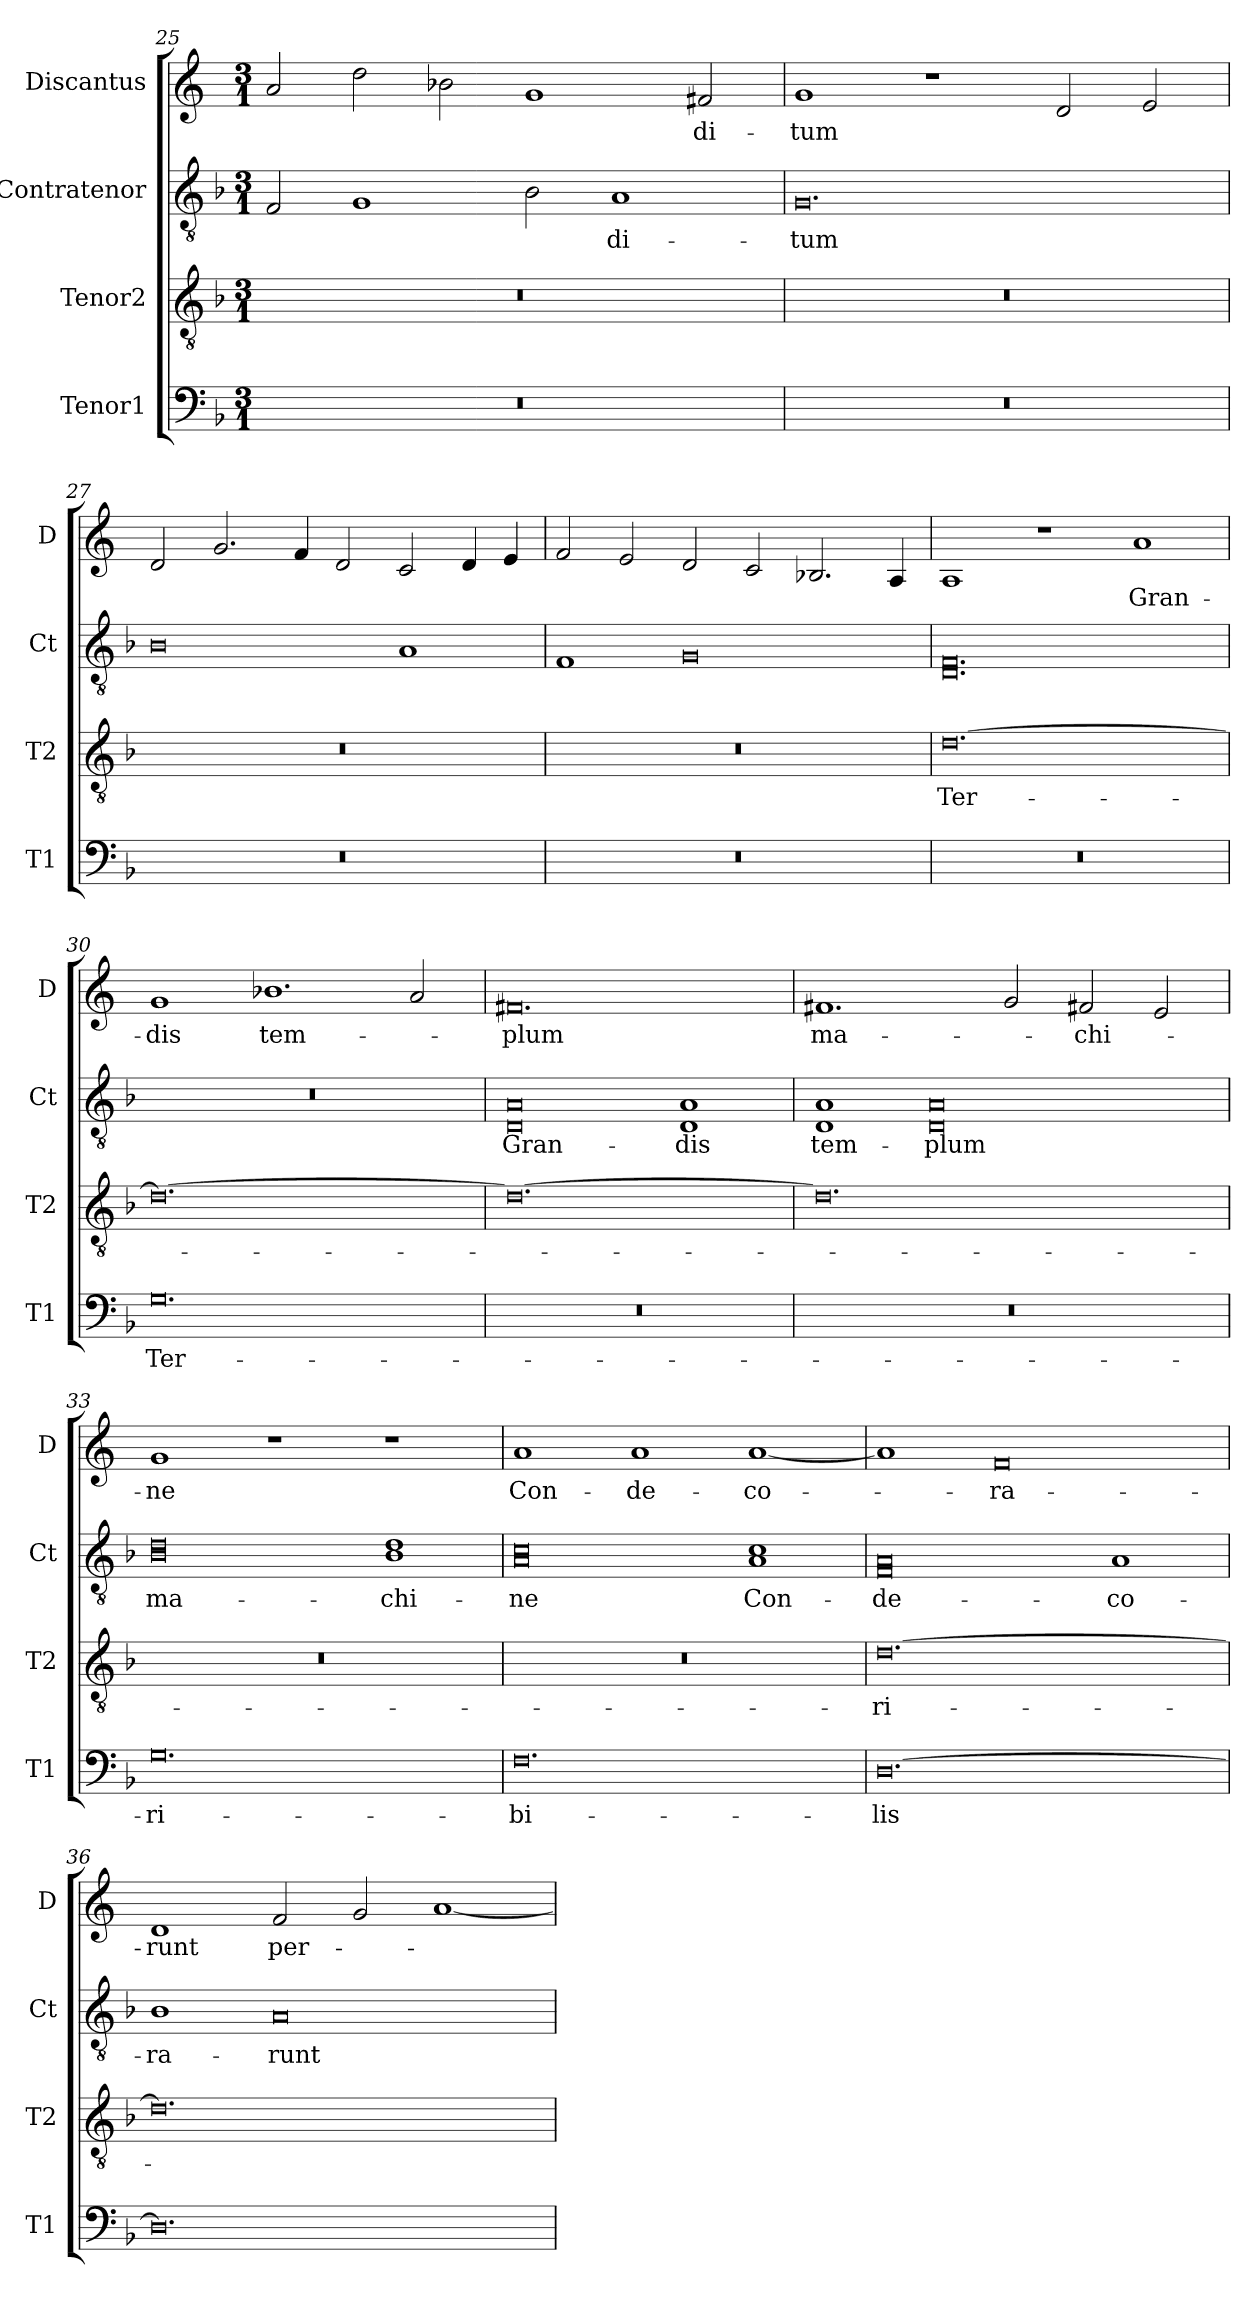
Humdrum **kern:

**kern	**text	**kern	**text	**kern	**text	**kern	**text
*part4	*part4	*part3	*part3	*part2	*part2	*part1	*part1
*staff4	*staff4	*staff3	*staff3	*staff2	*staff2	*staff1	*staff1
*I"Tenor1	*	*I"Tenor2	*	*I"Contratenor	*	*I"Discantus	*
*I'T1	*	*I'T2	*	*I'Ct	*	*I'D	*
*clefF4	*	*clefGv2	*	*clefGv2	*	*clefG2	*
*k[b-]	*	*k[b-]	*	*k[b-]	*	*k[]	*
*M3/1	*	*M3/1	*	*M3/1	*	*M3/1	*
=25	=25	=25	=25	=25	=25	=25	=25
0.r	.	0.r	.	2F/	.	2a/	.
.	.	.	.	1G	.	2dd\	.
.	.	.	.	.	.	2b-X\	.
.	.	.	.	2B-\	.	1g	.
.	.	.	.	1A	-di-	.	.
.	.	.	.	.	.	2f#X/	-di-
=26	=26	=26	=26	=26	=26	=26	=26
0.r	.	0.r	.	0.G	-tum	1g	-tum
.	.	.	.	.	.	1r	.
.	.	.	.	.	.	2d/	.
.	.	.	.	.	.	2e/	.
=27	=27	=27	=27	=27	=27	=27	=27
0.r	.	0.r	.	0B-	.	2d/	.
.	.	.	.	.	.	2.g/	.
.	.	.	.	.	.	4f/	.
.	.	.	.	.	.	2d/	.
.	.	.	.	1A	.	2c/	.
.	.	.	.	.	.	4d/	.
.	.	.	.	.	.	4e/	.
=28	=28	=28	=28	=28	=28	=28	=28
0.r	.	0.r	.	1F	.	2f/	.
.	.	.	.	.	.	2e/	.
.	.	.	.	0G	.	2d/	.
.	.	.	.	.	.	2c/	.
.	.	.	.	.	.	2.B-X/	.
.	.	.	.	.	.	4A/	.
=29	=29	=29	=29	=29	=29	=29	=29
0.r	.	[0.d	Ter-	0.D\ 0.F\	.	1A	.
.	.	.	.	.	.	1r	.
.	.	.	.	.	.	1a	Gran-
=30	=30	=30	=30	=30	=30	=30	=30
0.G	Ter-	0.d_	.	0.r	.	1g	-dis
.	.	.	.	.	.	1.b-X	tem-
.	.	.	.	.	.	2a/	.
=31	=31	=31	=31	=31	=31	=31	=31
0.r	.	0.d_	.	0D\ 0A\	Gran-	0.f#X	-plum
.	.	.	.	1D\ 1A\	-dis	.	.
=32	=32	=32	=32	=32	=32	=32	=32
0.r	.	0.d]	.	1D\ 1A\	tem-	1.f#X	ma-
.	.	.	.	0D\ 0A\	-plum	.	.
.	.	.	.	.	.	2g/	.
.	.	.	.	.	.	2f#X/	-chi-
.	.	.	.	.	.	2e/	.
=33	=33	=33	=33	=33	=33	=33	=33
0.G	-ri-	0.r	.	0B-\ 0d\	ma-	1g	-ne
.	.	.	.	.	.	1r	.
.	.	.	.	1B-\ 1d\	-chi-	1r	.
=34	=34	=34	=34	=34	=34	=34	=34
0.F	-bi-	0.r	.	0A\ 0c\	-ne	1a	Con-
.	.	.	.	.	.	1a	-de-
.	.	.	.	1A\ 1c\	Con-	[1a	-co-
=35	=35	=35	=35	=35	=35	=35	=35
[0.D	-lis	[0.d	-ri-	0F\ 0A\	-de-	1a]	.
.	.	.	.	.	.	0f	-ra-
.	.	.	.	1A	-co-	.	.
=36	=36	=36	=36	=36	=36	=36	=36
0.D]	.	0.d]	.	1B-	-ra-	1d	-runt
.	.	.	.	0A	-runt	2f/	per-
.	.	.	.	.	.	2g/	.
.	.	.	.	.	.	[1a	.
=	=	=	=	=	=	=	=
*-	*-	*-	*-	*-	*-	*-	*-
